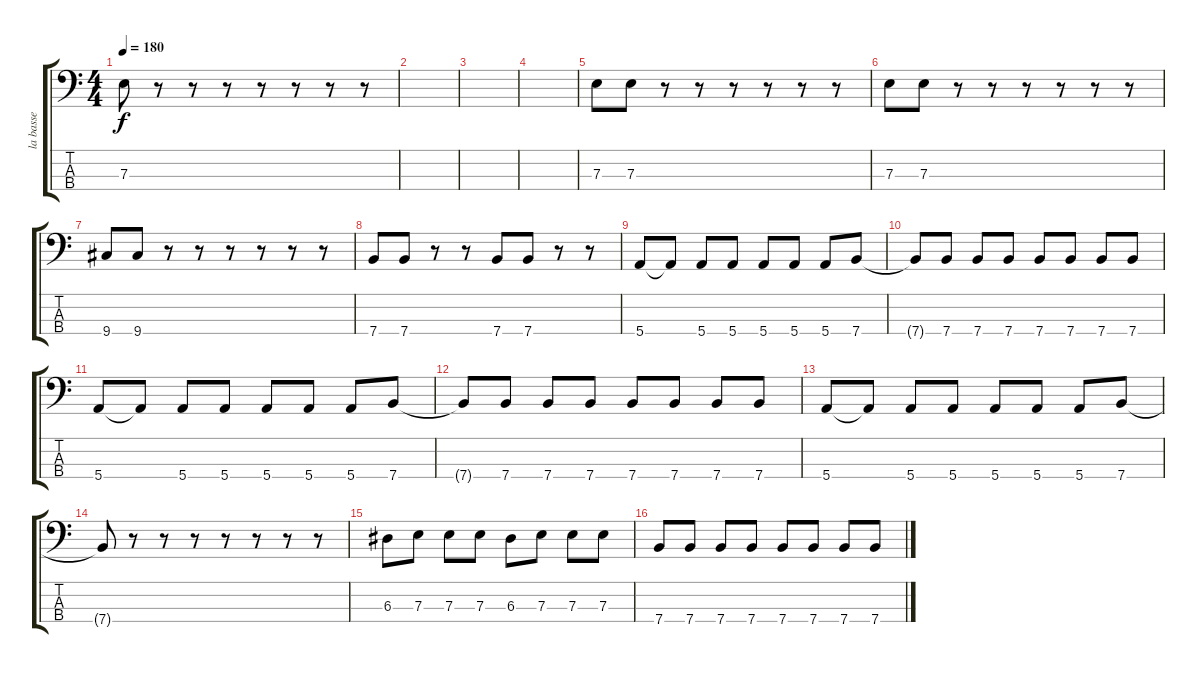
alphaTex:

\track ("la basse" "la basse") {instrument electricbasspick}
\staff {score tabs}
\tuning (G2 D2 A1 E1) {hide}
\ts (4 4)
\tempo 180
\clef f4
\ks c
7.3.8{dy f} r.8 r.8 r.8 r.8 r.8 r.8 r.8 |
|
|
|
7.3.8 7.3.8 r.8 r.8 r.8 r.8 r.8 r.8 |
7.3.8 7.3.8 r.8 r.8 r.8 r.8 r.8 r.8 |
9.4.8 9.4.8 r.8 r.8 r.8 r.8 r.8 r.8 |
7.4.8 7.4.8 r.8 r.8 7.4.8 7.4.8 r.8 r.8 |
5.4.8 5.4{t}.8 5.4.8 5.4.8 5.4.8 5.4.8 5.4.8 7.4.8 |
7.4{t}.8 7.4.8 7.4.8 7.4.8 7.4.8 7.4.8 7.4.8 7.4.8 |
5.4.8 5.4{t}.8 5.4.8 5.4.8 5.4.8 5.4.8 5.4.8 7.4.8 |
7.4{t}.8 7.4.8 7.4.8 7.4.8 7.4.8 7.4.8 7.4.8 7.4.8 |
5.4.8 5.4{t}.8 5.4.8 5.4.8 5.4.8 5.4.8 5.4.8 7.4.8 |
7.4{t}.8 r.8 r.8 r.8 r.8 r.8 r.8 r.8 |
6.3.8 7.3.8 7.3.8 7.3.8 6.3.8 7.3.8 7.3.8 7.3.8 |
7.4.8 7.4.8 7.4.8 7.4.8 7.4.8 7.4.8 7.4.8 7.4.8
